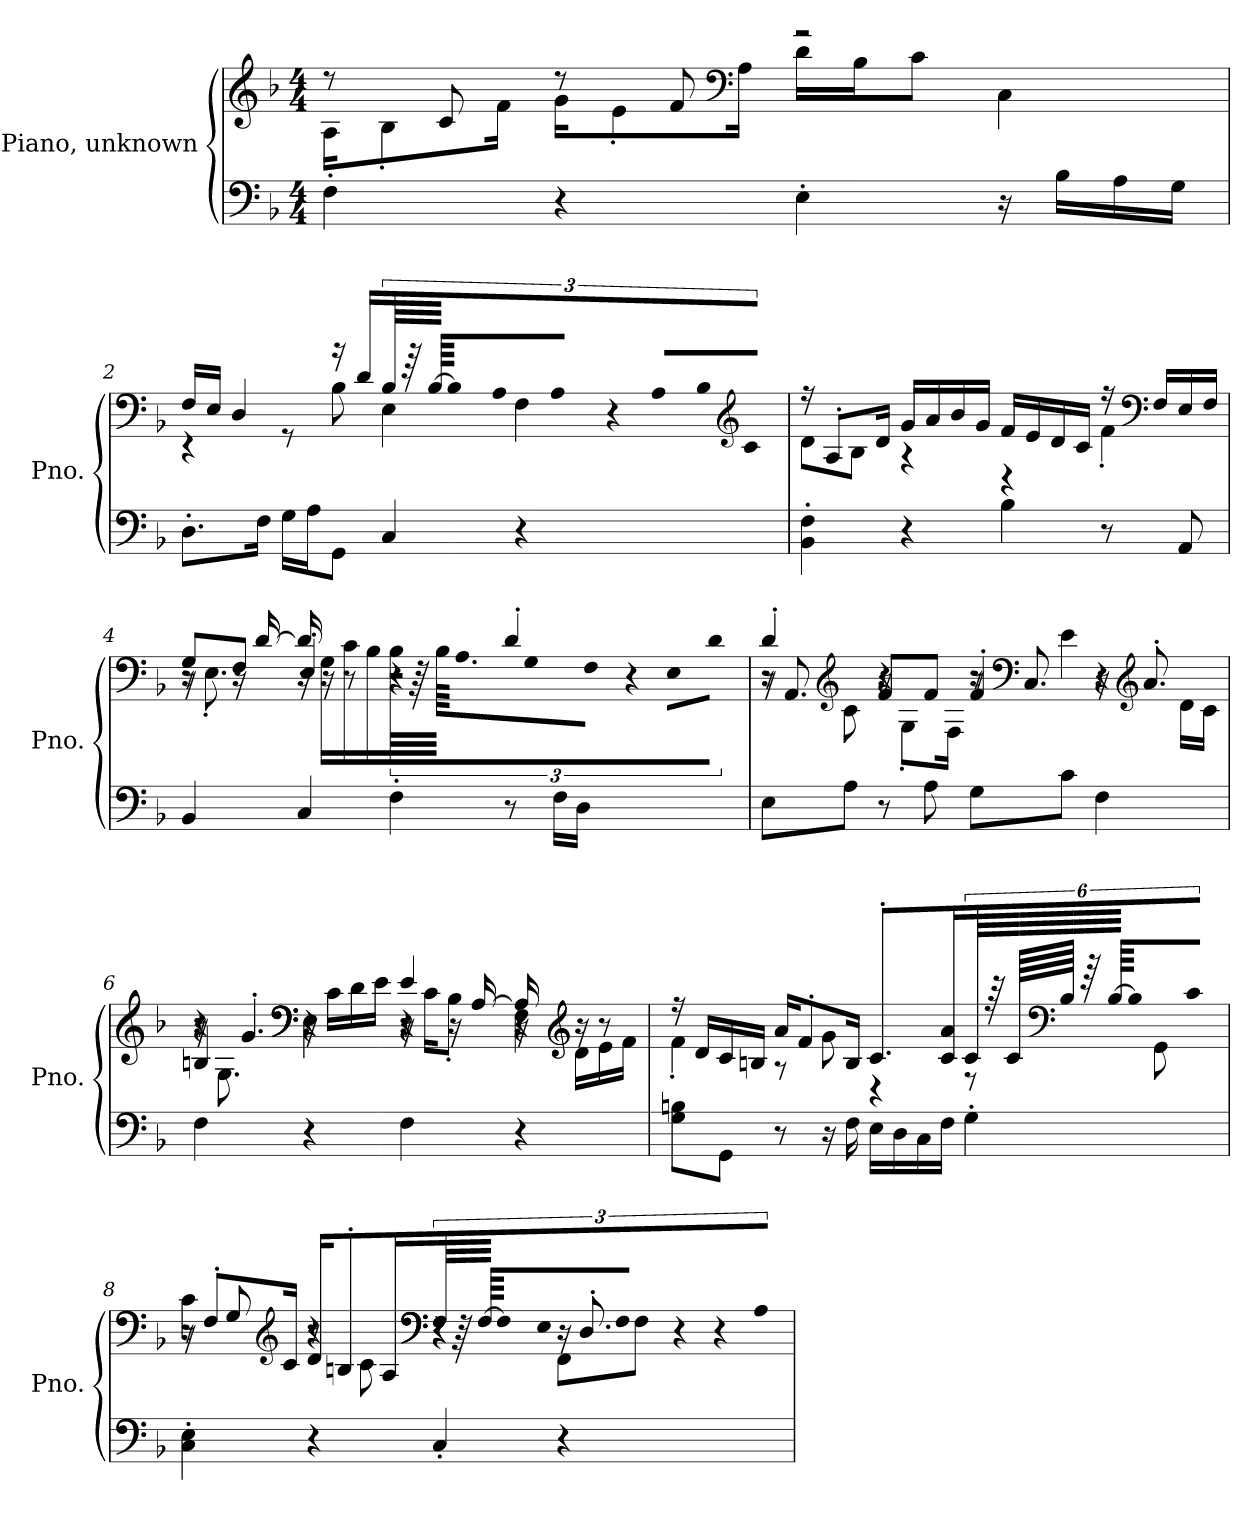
**kern	**kern
*part1	*part1
*staff2	*staff1
*I"Piano, unknown	*
*I'Pno.	*
*clefF4	*clefG2
*k[b-]	*k[b-]
*M4/4	*M4/4
*MM120	*MM120
=1	=1
*	*^
4F'\	8r	16A\KL
.	.	8B-'\
.	8c/	.
.	.	16f\Jk
4r	8r	16g\KL
.	.	8e'\
.	8f/	.
*	*clefF4	*
.	.	16A\Jk
4E'\	2r	16d\LL
.	.	16B-\J
.	.	8c\J
16r	.	4C\
16B-\LL	.	.
16A\	.	.
16G\JJ	.	.
=2	=2	=2
8.D'\L	16F/LL	4r
.	16E/JJ	.
.	4D/	.
16F\Jk	.	.
16G\LL	.	8r
16A\J	.	.
8GG\J	16r	8B-\
.	16d/LL	.
4C/	96B-/JJkk	4E\
.	96r	.
.	[96B-/KLLL	.
.	32B-/J]	.
.	16A/J	.
.	8A/J	.
4r	16r	4F\
.	16A/LL	.
.	16B-/	.
*	*clefG2	*
.	16c/JJ	.
!!LO:LB:g=z	!!
=3	=3	=3
4BB-\' 4F\'	16r	8d\L
.	8A'/L	.
.	.	8B-\J
.	16d/Jk	.
4r	16g/LL	4r
.	16a/	.
.	16b-/	.
.	16g/JJ	.
4B-\	16f/LL	4r
.	16e/	.
.	16d/	.
.	16c/JJ	.
8r	16r	4f'\
*	*clefF4	*
.	16F/LL	.
8AA/	16E/	.
.	16F/JJ	.
=4	=4	=4
*	*	*^
4BB-/	8r	16r	8G/L
.	.	8.E'\	.
.	16r	.	8F/J
.	[16d/	.	.
4C/	16d/]	16r	4E'/
.	16r	16G\LL	.
.	8r	16c\	.
.	.	16B-\	.
4F'\	4r	96B-\JJkk	2r
.	.	96r	.
.	.	96B-\KKLL	.
.	.	16.A\	.
.	.	16G\	.
.	.	16F\JJ	.
8r	4d'/	16r	.
.	.	16E\KL	.
16F\LL	.	8d\J	.
16D\JJ	.	.	.
!!LO:LB:g=z	!!	!!
=5	=5	=5	=5
8E\L	4d'/	8r	16r
.	.	.	8.AA/
*	*clefG2	*	*
8A\J	.	8c\	.
8r	8f/L	16r	4r
.	.	8G'\L	.
8A\	8f/J	.	.
.	.	16F\Jk	.
8G\L	4f'/	8r	16r
*	*clefF4	*	*
.	.	.	8.C/
8c\J	.	4e\	.
4F\	16r	.	4r
*	*clefG2	*	*
.	8.a'/	.	.
.	.	16d\LL	.
.	.	16c\JJ	.
=6	=6	=6	=6
*	*	*	*^
4F\	8r	4r	4Bn/	16r
.	.	.	.	8.G\
.	4.g'/	.	.	.
*	*clefF4	*	*	*
4r	.	16r	4r	4E\
.	.	16c\LL	.	.
.	.	16d\	.	.
.	.	16e\JJ	.	.
4F\	4e/	16r	8r	4r
.	.	16c\KL	.	.
.	.	8B'\J	16r	.
.	.	.	[16A/	.
4r	4r	16r	16A/]	4F\
*	*clefG2	*	*	*
.	.	16d\LL	16r	.
.	.	16e\	8r	.
.	.	16f\JJ	.	.
*	*	*v	*v	*v
!!LO:LB:g=z
=7	=7	=7
8G\ 8Bn\L	16r	4f'\
.	16d/LL	.
8GG\J	16c/	.
.	16Bn/JJ	.
8r	16a/KL	8r
.	8f'/	.
16r	.	8g\
16F\	16B/Jk	.
16E\LL	8.c'/L	4r
16D\	.	.
16C\	.	.
16F\JJ	16c/ 16a/L	.
4G'\	96c/JJkk	8r
.	96r	.
.	96c/LLLL	.
*	*clefF4	*
.	96B/JJJJ	.
.	96r	.
.	[96B/KKKL	.
.	8B/]	.
.	.	8GG\
.	16c/Jk	.
!!LO:LB:g=z
=8	=8	=8
*	*	*^
4C\' 4E\'	16r	4c\	8r
.	8F'/L	.	.
.	.	.	8G/
*	*clefG2	*	*
.	16c/Jk	.	.
4r	16d/KL	8r	4r
.	8Bn'/	.	.
.	.	8c\	.
.	16A/L	.	.
*	*clefF4	*	*
4C'/	96F/JJkk	4r	4r
.	96r	.	.
.	[96F/KLLL	.	.
.	32F/J]	.	.
.	16E/J	.	.
.	8F/J	.	.
4r	8r	8FF\L	16r
.	.	.	8.D'/
.	16r	8F\J	.
.	16A/	.	.
*	*v	*v	*v
=	=
*-	*-
